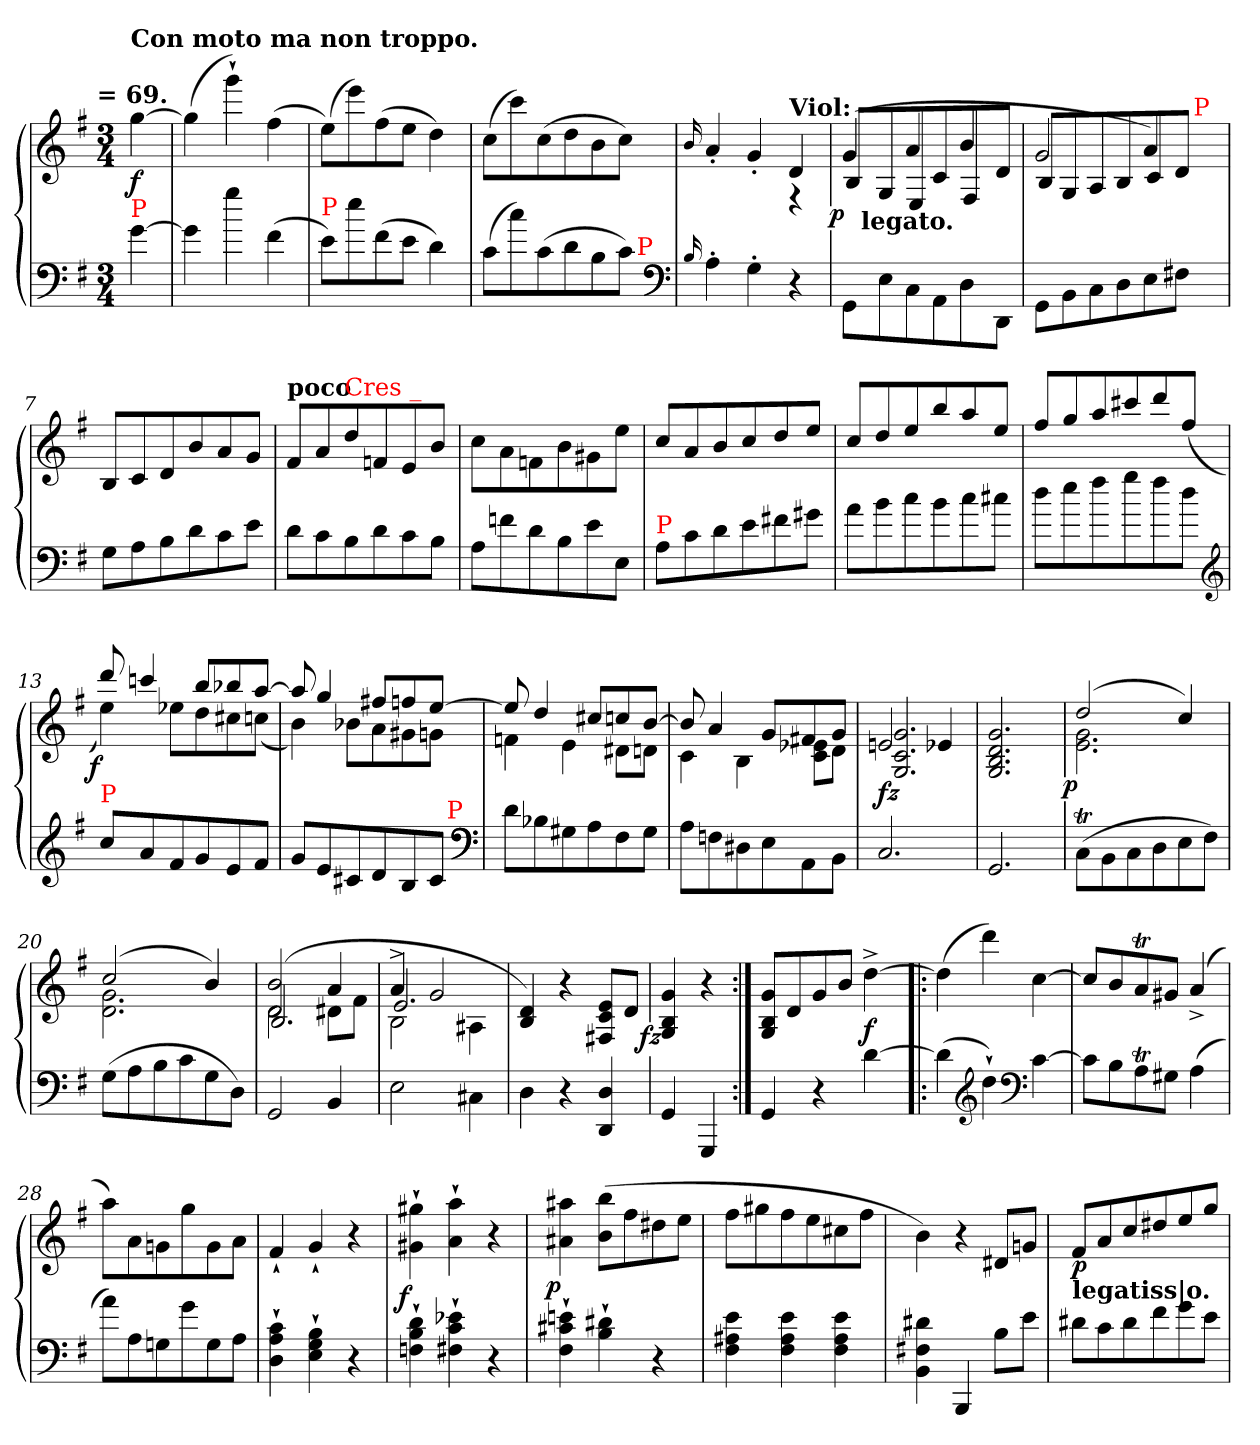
**kern	**kern	**dynam
*part1	*part1	*part1
*staff2	*staff1	*staff1/2
*clefF4	*clefG2	*
*k[f#]	*k[f#]	*
*G:	*G:	*
!!LO:TX:omd:t==&nbsp;69.
*M3/4	*M3/4	*
=	=	=
!	!LO:TX:a:B:t=Con moto ma non troppo.	!
!LO:TX:a:color=red:t=P	!	!
[4g	[4gg	f
=1	=1	=1
4g]	(>4gg]	.
4gg	4ggg`>)	.
(<4f#	(>4ff#	.
=2	=2	=2
!LO:TX:a:color=red:t=P	!	!
8e/L)	(>8eeL)	.
8ee\	8eee)	.
(<8f#\	(>8ff#	.
8e\J	8eeJ	.
4d)	4dd)	.
=3	=3	=3
*^	*	*
(<8cL	2ryy	(>8ccL	.
8cc)	.	8ccc)	.
(<8c	.	(>8cc	.
8d	.	8dd	.
8B	8.ryy	8b	.
8cJ)	.	8ccJ)	.
!	!LO:TX:a:color=red:t=P	!	!
.	16ryy	.	.
*clefF4	*	*	*
*v	*v	*	*
=4	=4	=4
*	*^	*
16qqB/	.	16qqb/	.
4A'>	2ryy	4a'<	.
4G'>	.	4g'<	.
!	!LO:TX:a:B:t=Viol&colon;	!	!
4r	4d!	4rF	.
=5	=5	=5	=5
!	!	!	!LO:DY:rj
*	*	*^	*
8GG\L	(>4g!/	8B/L	16ryy	p
!	!	!	!LO:TX:b:B:t=legato.	!
.	.	.	2ryy	.
8E\	.	8G/	.	.
8C\	4a!/	8E/	.	.
8AA\	.	8c/	.	.
8D\	4b!/	8F#/	.	.
.	.	.	8.ryy	.
8DD\J	.	8d/J	.	.
=6	=6	=6	=6	=6
8GG\L	2g!/	8B/L	2ryy	.
8BB\	.	8G/	.	.
8C\	.	8A/	.	.
8D\	.	8B/	.	.
8E\	4a!/)	8c/	8.ryy	.
8F#X\J	.	8d/J	.	.
!	!	!	!LO:TX:a:color=red:t=P	!
.	.	.	8ryy	.
16ryy	16ryy	16ryy	.	.
*	*v	*v	*v	*
=7	=7	=7
8GL	8BL	.
8A	8c	.
8B	8d	.
8d	8b	.
8c	8a	.
8eJ	8gJ	.
=8	=8	=8
!	!LO:TX:a:B:t=poco	!
8dL	8f#L	.
8c	8a	.
!	!LO:TX:a:color=red:t=Cres _	!
8B	8dd	.
8d	8fn	.
8c	8e	.
8BJ	8bJ	.
=9	=9	=9
8AL	8ccL	.
8fn	8a	.
8d	8fn	.
8B	8b	.
8e	8g#X	.
8EJ	8eeJ	.
=10	=10	=10
!LO:TX:a:color=red:t=P	!	!
8A/L	8cc/L	.
8c\	8a/	.
8d\	8b/	.
8e\	8cc/	.
8f#X\	8dd/	.
8g#X\J	8ee/J	.
=11	=11	=11
8a\L	8cc/L	.
8b\	8dd/	.
8cc\	8ee/	.
8b\	8bb/	.
8cc\	8aa/	.
8cc#XJ	8ee/J	.
=12	=12	=12
8dd\L	8ff#/L	.
8ee\	8gg/	.
8ff#\	8aa/	.
8gg\	8ccc#X/	.
8ff#\	8ddd/	.
8dd\J	(>8ff#/J	.
*clefG2	*	*
=13	=13	=13
*	*^	*
!LO:TX:a:color=red:t=P	!	!	!
!	!	!	!LO:DY:rj
8ccL	8ddd	4ee)	f
8a	4cccn	.	.
8f#	.	8ee-XL	.
8g	8bbL	8dd	.
8e	8bb-X	8cc#X	.
8f#J	[8aaJ	(8ccnJ	.
=14	=14	=14	=14
*^	*	*	*
8gL	2ryy	8aa]	4b)	.
8e	.	4gg	.	.
8c#X	.	.	8b-XL	.
8d	.	8ff#XL	8a	.
8B	8.ryy	8ffn	8g#X	.
8c#J	.	[8eeJ	8gnJ	.
!	!LO:TX:a:color=red:t=P	!	!	!
.	16ryy	.	.	.
*clefF4	*	*	*	*
*v	*v	*	*	*
=15	=15	=15	=15
8dL	8ee]	4fn	.
8B-X	4dd	.	.
8G#X	.	4e	.
8A	8cc#XL	.	.
8F#	8ccn	8d#XL	.
8G#J	[8bJ	8dnJ	.
=16	=16	=16	=16
8AL	8b]	4c	.
8Fn	4a	.	.
8D#X	.	4B	.
8E	8gL	.	.
8AA	8f#X	8e-X 8cL	.
8BBJ	8gJ	8dJ	.
=17	=17	=17	=17
2.C/	2en	2.g/ 2.c/ 2.G/	fz
.	4e-X	.	.
*	*v	*v	*
=18	=18	=18
2.GG/	2.g 2.d 2.B 2.G	.
=19	=19	=19
*	*^	*
!	!	!	!LO:DY:rj
(<8CTL	(>2dd	2.g 2.e	p
8BB	.	.	.
8C	.	.	.
8D	.	.	.
8E	4cc)	.	.
8F#J)	.	.	.
=20	=20	=20	=20
(8GL	(2cc	2.g 2.d	.
8A	.	.	.
8B	.	.	.
8c	.	.	.
8G	4b)	.	.
8DJ)	.	.	.
=21	=21	=21	=21
*	*	*^	*
2GG	(>2b 2d	2d\	2.B/	.
4BB	4a	8d#XL	.	.
.	.	8f#J	.	.
=22	=22	=22	=22	=22
2E	4a	2.e/	2B^<\	.
.	2g	.	.	.
4C#X\	.	.	4A#X\	.
*	*v	*v	*v	*
=23	=23	=23
4D	4d 4B)	.
4r	4r	.
4D/ 4DD/	8e 8c 8F#XL	.
.	8dJ	.
=24	=24	=24
!	!	!LO:DY:rj
4GG/	4g 4B 4G	fz
4GGG/	4r	.
=25:|!	=25:|!	=25:|!
4GG/	8g 8B 8GL	.
.	8d	.
4r	8g	.
.	8bJ	.
[4d	[4dd^<	f
=26!|:	=26!|:	=26!|:
(>4d]	(4dd]	.
*clefG2	*	*
4dd`>)	4ddd)	.
*clefF4	*	*
[4c	[4cc	.
=27	=27	=27
8cL]	8cc/L]	.
8B	8b/	.
8AT	8aT/	.
8G#XJ	8g#X/J	.
(>4A	(4a^</	.
=28	=28	=28
8aL)	8aaL)	.
8A	8a	.
8Gn	8gn	.
8g	8gg	.
8G	8g	.
8AJ	8aJ	.
=29	=29	=29
4c`> 4A`> 4D`>	4f#`<	.
4B`> 4G`> 4E`>	4g`<	.
4r	4r	.
=30	=30	=30
!	!	!LO:DY:rj
4d`> 4B`> 4Fn`>	4gg#X`> 4g#X`>	f
4e-X`> 4c`> 4F#X`>	4aa`> 4a`>	.
4r	4r	.
=31	=31	=31
!	!	!LO:DY:rj
4en`> 4c#X`> 4F#`>	4aa#X 4a#X	p
4d#X`> 4B`>	(>8bb 8bL	.
.	8ff#	.
4r	8dd#X	.
.	8eeJ	.
=32	=32	=32
4e 4A#X 4F#	8ff#L	.
.	8gg#X	.
4e 4A# 4F#	8ff#	.
.	8ee	.
4e 4A# 4F#	8cc#X	.
.	8ff#J	.
=33	=33	=33
4d#X 4F#X 4BB	4b)	.
4BBB	4r	.
8BL	8d#XL	.
8eJ	8gnJ	.
=34	=34	=34
!LO:TX:a:B:t=legatiss|o.	!	!
8d#XL	8f#L	p
8c\	8a/	.
8d#\	8cc/	.
8f#\	8dd#X/	.
8g\	8ee/	.
8e\J	8gg/J	.
=	=	=
*-	*-	*-
